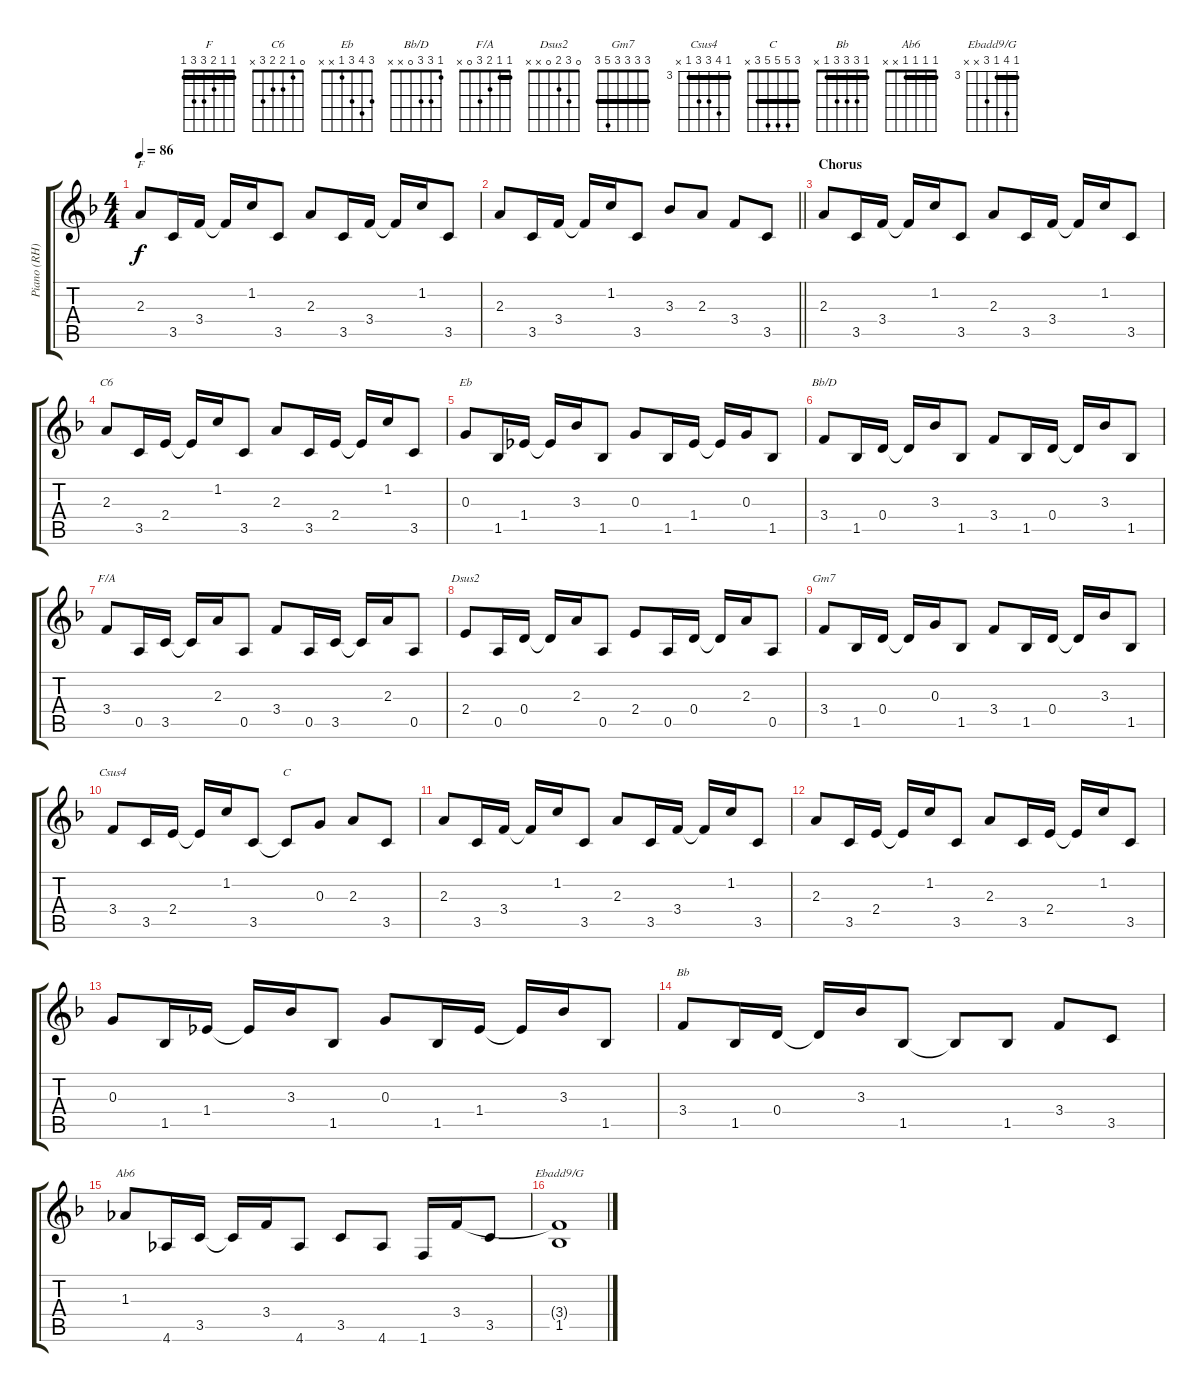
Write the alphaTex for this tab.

\track ("Piano (RH)" "Piano (RH)") {instrument brightacousticpiano}
\staff {score tabs}
\tuning (E5 B4 G4 D4 A3 E3) {hide}
\chord ("F" 1 1 2 3 3 1) {barre 1}
\chord ("C6" 0 1 2 2 3 x)
\chord ("Eb" 3 4 3 1 x x)
\chord ("Bb/D" 1 3 3 0 x x)
\chord ("F/A" 1 1 2 3 0 x) {barre 1}
\chord ("Dsus2" 0 3 2 0 x x)
\chord ("Gm7" 3 3 3 3 5 3) {barre 3}
\chord ("Csus4" 3 6 5 5 3 x) {firstfret 3 barre 3}
\chord ("C" 3 5 5 5 3 x) {barre 3}
\chord ("Bb" 1 3 3 3 1 x) {barre 1}
\chord ("Ab6" 1 1 1 1 x x) {barre 1}
\chord ("Ebadd9/G" 3 6 3 5 x x) {firstfret 3 barre 3}
\ts (4 4)
\tempo 86
\clef g2
\ks f
2.3.8{ch "F" dy f} 3.5.16 3.4.16 3.4{t}.16 1.2.16 3.5.8 2.3.8 3.5.16 3.4.16 3.4{t}.16 1.2.16 3.5.8 |
\barLineRight lightlight
2.3.8 3.5.16 3.4.16 3.4{t}.16 1.2.16 3.5.8 3.3.8 2.3.8 3.4.8 3.5.8 |
\section ("" "Chorus")
2.3.8 3.5.16 3.4.16 3.4{t}.16 1.2.16 3.5.8 2.3.8 3.5.16 3.4.16 3.4{t}.16 1.2.16 3.5.8 |
2.3.8{ch "C6"} 3.5.16 2.4.16 2.4{t}.16 1.2.16 3.5.8 2.3.8 3.5.16 2.4.16 2.4{t}.16 1.2.16 3.5.8 |
0.3.8{ch "Eb"} 1.5.16 1.4.16 1.4{t}.16 3.3.16 1.5.8 0.3.8 1.5.16 1.4.16 1.4{t}.16 0.3.16 1.5.8 |
3.4.8{ch "Bb/D"} 1.5.16 0.4.16 0.4{t}.16 3.3.16 1.5.8 3.4.8 1.5.16 0.4.16 0.4{t}.16 3.3.16 1.5.8 |
3.4.8{ch "F/A"} 0.5.16 3.5.16 3.5{t}.16 2.3.16 0.5.8 3.4.8 0.5.16 3.5.16 3.5{t}.16 2.3.16 0.5.8 |
2.4.8{ch "Dsus2"} 0.5.16 0.4.16 0.4{t}.16 2.3.16 0.5.8 2.4.8 0.5.16 0.4.16 0.4{t}.16 2.3.16 0.5.8 |
3.4.8{ch "Gm7"} 1.5.16 0.4.16 0.4{t}.16 0.3.16 1.5.8 3.4.8 1.5.16 0.4.16 0.4{t}.16 3.3.16 1.5.8 |
3.4.8{ch "Csus4"} 3.5.16 2.4.16 2.4{t}.16 1.2.16 3.5.8 3.5{t}.8{ch "C"} 0.3.8 2.3.8 3.5.8 |
2.3.8 3.5.16 3.4.16 3.4{t}.16 1.2.16 3.5.8 2.3.8 3.5.16 3.4.16 3.4{t}.16 1.2.16 3.5.8 |
2.3.8 3.5.16 2.4.16 2.4{t}.16 1.2.16 3.5.8 2.3.8 3.5.16 2.4.16 2.4{t}.16 1.2.16 3.5.8 |
0.3.8 1.5.16 1.4.16 1.4{t}.16 3.3.16 1.5.8 0.3.8 1.5.16 1.4.16 1.4{t}.16 3.3.16 1.5.8 |
3.4.8{ch "Bb"} 1.5.16 0.4.16 0.4{t}.16 3.3.16 1.5.8 1.5{t}.8 1.5.8 3.4.8 3.5.8 |
1.3.8{ch "Ab6"} 4.6.16 3.5.16 3.5{t}.16 3.4.16 4.6.8 3.5.8 4.6.8 1.6.16 3.4.16 3.5.8 |
(3.4{t} 1.5).1{ch "Ebadd9/G"}
